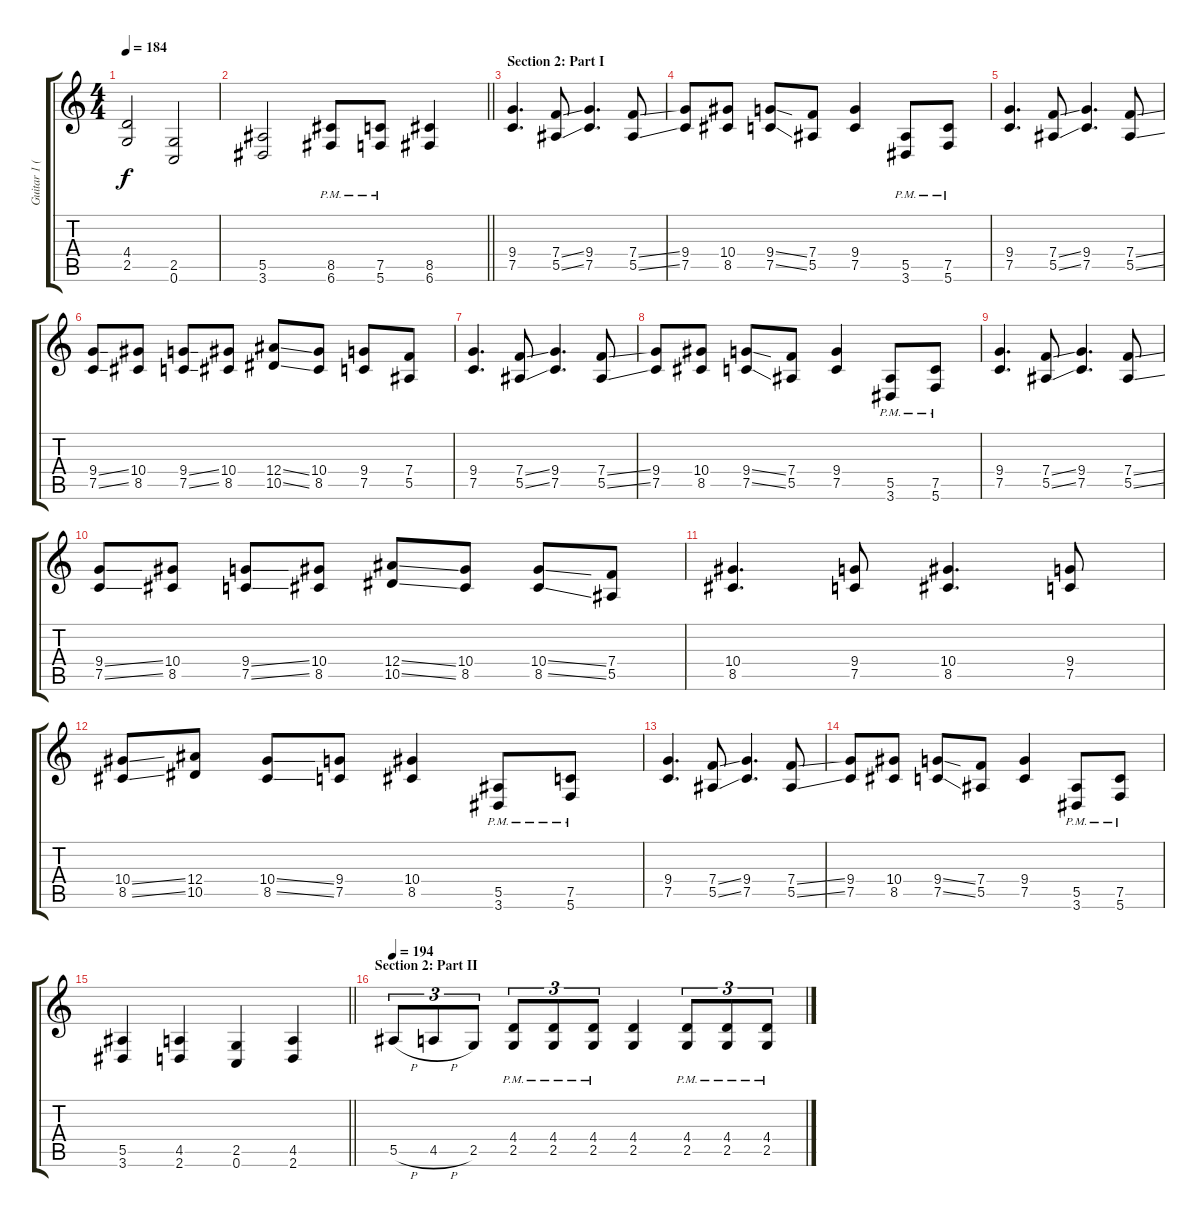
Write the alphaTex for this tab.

\track ("Guitar 1 (Distortion)" "Guitar 1 (") {instrument distortionguitar}
\staff {score tabs}
\tuning (C4 G3 Eb3 Bb2 F2 C2) {hide}
\ts (4 4)
\tempo 184
\clef g2
\ks c
(4.4 2.5).2{dy f} (2.5 0.6).2 |
\barLineRight lightlight
(5.5 3.6).2 (8.5{pm} 6.6{pm}).8 (7.5{pm} 5.6{pm}).8 (8.5 6.6).4 |
\section ("" "Section 2: Part I")
(9.4 7.5).4{d} (7.4{ss} 5.5{ss}).8 (9.4 7.5).4{d} (7.4{ss} 5.5{ss}).8 |
(9.4 7.5).8 (10.4 8.5).8 (9.4{ss} 7.5{ss}).8 (7.4 5.5).8 (9.4 7.5).4 (5.5{pm} 3.6{pm}).8 (7.5{pm} 5.6{pm}).8 |
(9.4 7.5).4{d} (7.4{ss} 5.5{ss}).8 (9.4 7.5).4{d} (7.4{ss} 5.5{ss}).8 |
(9.4{ss} 7.5{ss}).8 (10.4 8.5).8 (9.4{ss} 7.5{ss}).8 (10.4 8.5).8 (12.4{ss} 10.5{ss}).8 (10.4 8.5).8 (9.4 7.5).8 (7.4 5.5).8 |
(9.4 7.5).4{d} (7.4{ss} 5.5{ss}).8 (9.4 7.5).4{d} (7.4{ss} 5.5{ss}).8 |
(9.4 7.5).8 (10.4 8.5).8 (9.4{ss} 7.5{ss}).8 (7.4 5.5).8 (9.4 7.5).4 (5.5{pm} 3.6{pm}).8 (7.5{pm} 5.6{pm}).8 |
(9.4 7.5).4{d} (7.4{ss} 5.5{ss}).8 (9.4 7.5).4{d} (7.4{ss} 5.5{ss}).8 |
(9.4{ss} 7.5{ss}).8 (10.4 8.5).8 (9.4{ss} 7.5{ss}).8 (10.4 8.5).8 (12.4{ss} 10.5{ss}).8 (10.4 8.5).8 (10.4{ss} 8.5{ss}).8 (7.4 5.5).8 |
(10.4 8.5).4{d} (9.4 7.5).8 (10.4 8.5).4{d} (9.4 7.5).8 |
(10.4{ss} 8.5{ss}).8 (12.4 10.5).8 (10.4{ss} 8.5{ss}).8 (9.4 7.5).8 (10.4 8.5).4 (5.5{pm} 3.6{pm}).8 (7.5{pm} 5.6{pm}).8 |
(9.4 7.5).4{d} (7.4{ss} 5.5{ss}).8 (9.4 7.5).4{d} (7.4{ss} 5.5{ss}).8 |
(9.4 7.5).8 (10.4 8.5).8 (9.4{ss} 7.5{ss}).8 (7.4 5.5).8 (9.4 7.5).4 (5.5{pm} 3.6{pm}).8 (7.5{pm} 5.6{pm}).8 |
\barLineRight lightlight
(5.5 3.6).4 (4.5 2.6).4 (2.5 0.6).4 (4.5 2.6).4 |
\section ("" "Section 2: Part II")
\tempo 194
5.5{h}.8{tu (3 2)} 4.5{h}.8{tu (3 2)} 2.5.8{tu (3 2)} (4.4{pm} 2.5{pm}).8{tu (3 2)} (4.4{pm} 2.5{pm}).8{tu (3 2)} (4.4{pm} 2.5{pm}).8{tu (3 2)} (4.4 2.5).4 (4.4{pm} 2.5{pm}).8{tu (3 2)} (4.4{pm} 2.5{pm}).8{tu (3 2)} (4.4{pm} 2.5{pm}).8{tu (3 2)}
